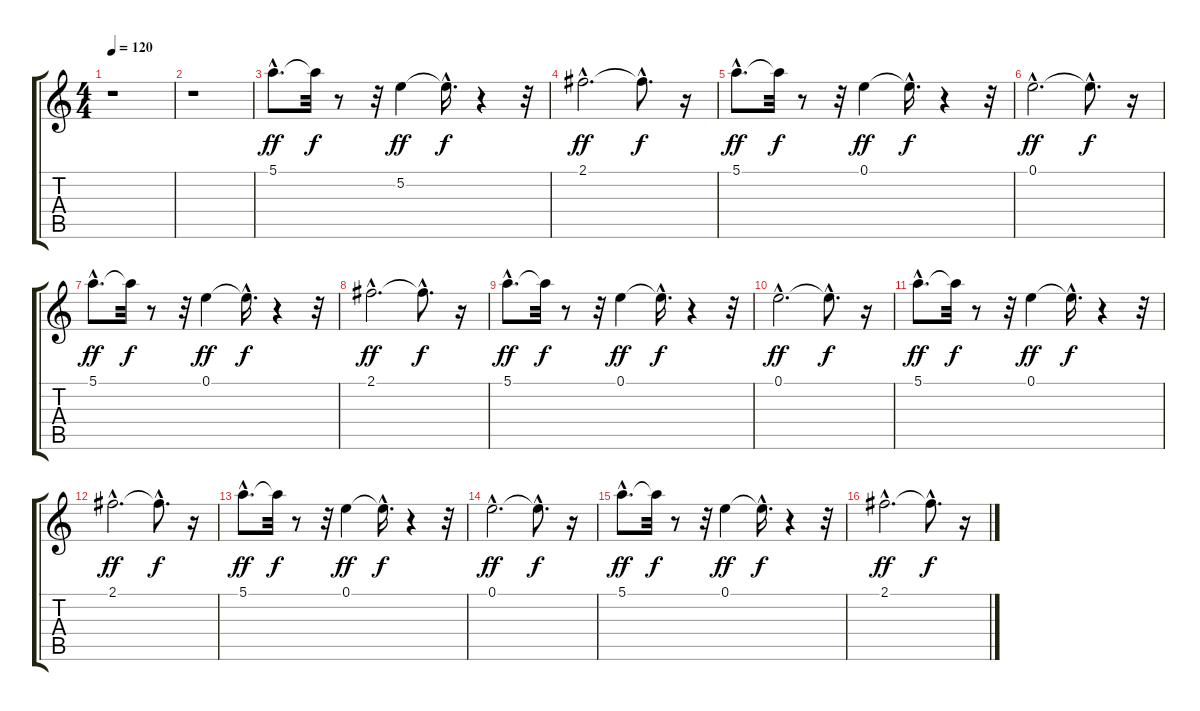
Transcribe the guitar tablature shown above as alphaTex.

\track "" {instrument distortionguitar}
\staff {score tabs}
\tuning (E4 B3 G3 D3 A2 E2) {hide}
\ts (4 4)
\tempo 120
\clef g2
\ks c
r.1{dy f} |
r.1 |
5.1{hac}.8{d dy ff} 5.1{t}.32{dy f} r.8 r.32 5.2.4{dy ff} 5.2{hac t}.16{d dy f} r.4 r.32 |
2.1{hac}.2{d dy ff} 2.1{hac t}.8{d dy f} r.16 |
5.1{hac}.8{d dy ff} 5.1{t}.32{dy f} r.8 r.32 0.1.4{dy ff} 0.1{hac t}.16{d dy f} r.4 r.32 |
0.1{hac}.2{d dy ff} 0.1{hac t}.8{d dy f} r.16 |
5.1{hac}.8{d dy ff} 5.1{t}.32{dy f} r.8 r.32 0.1.4{dy ff} 0.1{hac t}.16{d dy f} r.4 r.32 |
2.1{hac}.2{d dy ff} 2.1{hac t}.8{d dy f} r.16 |
5.1{hac}.8{d dy ff} 5.1{t}.32{dy f} r.8 r.32 0.1.4{dy ff} 0.1{hac t}.16{d dy f} r.4 r.32 |
0.1{hac}.2{d dy ff} 0.1{hac t}.8{d dy f} r.16 |
5.1{hac}.8{d dy ff} 5.1{t}.32{dy f} r.8 r.32 0.1.4{dy ff} 0.1{hac t}.16{d dy f} r.4 r.32 |
2.1{hac}.2{d dy ff} 2.1{hac t}.8{d dy f} r.16 |
5.1{hac}.8{d dy ff} 5.1{t}.32{dy f} r.8 r.32 0.1.4{dy ff} 0.1{hac t}.16{d dy f} r.4 r.32 |
0.1{hac}.2{d dy ff} 0.1{hac t}.8{d dy f} r.16 |
5.1{hac}.8{d dy ff} 5.1{t}.32{dy f} r.8 r.32 0.1.4{dy ff} 0.1{hac t}.16{d dy f} r.4 r.32 |
2.1{hac}.2{d dy ff} 2.1{hac t}.8{d dy f} r.16
